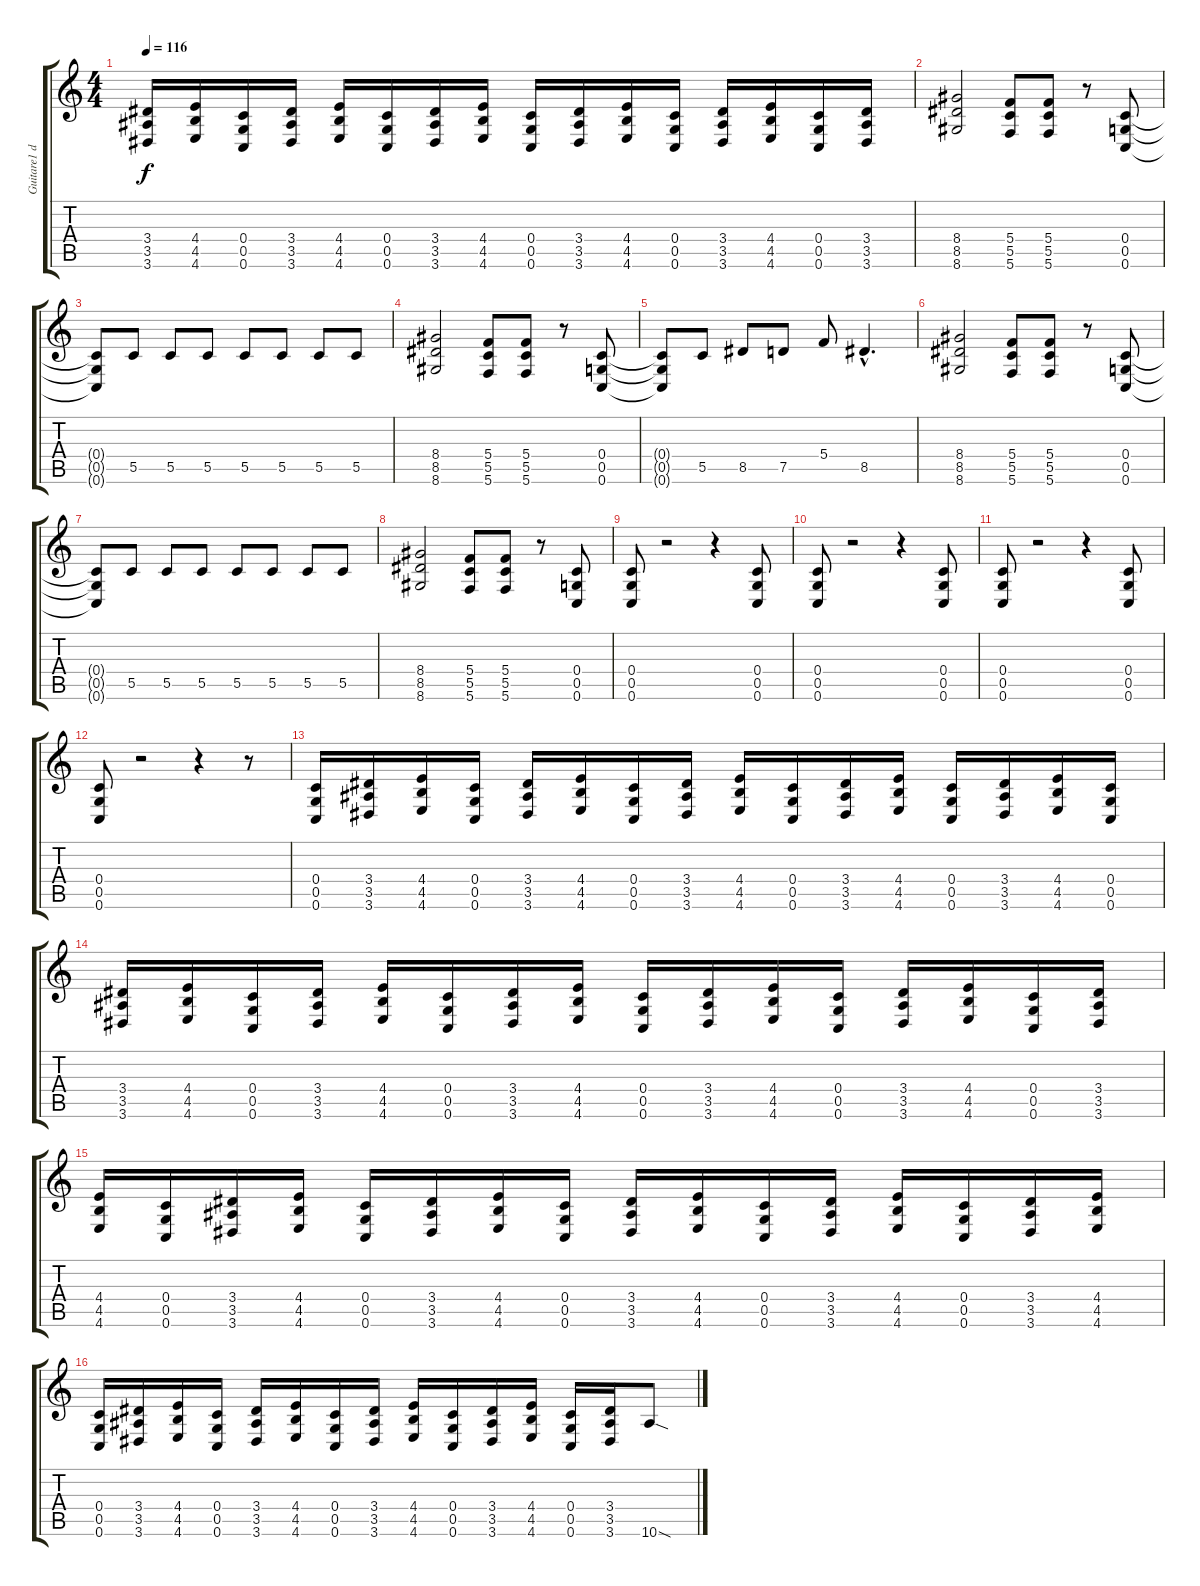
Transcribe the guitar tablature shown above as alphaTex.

\track ("Guitare1 dr-C" "Guitare1 d") {instrument distortionguitar}
\staff {score tabs}
\tuning (D4 A3 F3 C3 G2 C2) {hide}
\ts (4 4)
\tempo 116
\clef g2
\ks c
(3.4 3.5 3.6).16{dy f} (4.4 4.5 4.6).16 (0.4 0.5 0.6).16 (3.4 3.5 3.6).16 (4.4 4.5 4.6).16 (0.4 0.5 0.6).16 (3.4 3.5 3.6).16 (4.4 4.5 4.6).16 (0.4 0.5 0.6).16 (3.4 3.5 3.6).16 (4.4 4.5 4.6).16 (0.4 0.5 0.6).16 (3.4 3.5 3.6).16 (4.4 4.5 4.6).16 (0.4 0.5 0.6).16 (3.4 3.5 3.6).16 |
(8.4 8.5 8.6).2 (5.4 5.5 5.6).8 (5.4 5.5 5.6).8 r.8 (0.4 0.5 0.6).8 |
(0.4{t} 0.5{t} 0.6{t}).8 5.5.8 5.5.8 5.5.8 5.5.8 5.5.8 5.5.8 5.5.8 |
(8.4 8.5 8.6).2 (5.4 5.5 5.6).8 (5.4 5.5 5.6).8 r.8 (0.4 0.5 0.6).8 |
(0.4{t} 0.5{t} 0.6{t}).8 5.5.8 8.5.8 7.5.8 5.4.8 8.5{hac}.4{d} |
(8.4 8.5 8.6).2 (5.4 5.5 5.6).8 (5.4 5.5 5.6).8 r.8 (0.4 0.5 0.6).8 |
(0.4{t} 0.5{t} 0.6{t}).8 5.5.8 5.5.8 5.5.8 5.5.8 5.5.8 5.5.8 5.5.8 |
(8.4 8.5 8.6).2 (5.4 5.5 5.6).8 (5.4 5.5 5.6).8 r.8 (0.4 0.5 0.6).8 |
(0.4 0.5 0.6).8 r.2 r.4 (0.4 0.5 0.6).8 |
(0.4 0.5 0.6).8 r.2 r.4 (0.4 0.5 0.6).8 |
(0.4 0.5 0.6).8 r.2 r.4 (0.4 0.5 0.6).8 |
(0.4 0.5 0.6).8 r.2 r.4 r.8 |
(0.4 0.5 0.6).16 (3.4 3.5 3.6).16 (4.4 4.5 4.6).16 (0.4 0.5 0.6).16 (3.4 3.5 3.6).16 (4.4 4.5 4.6).16 (0.4 0.5 0.6).16 (3.4 3.5 3.6).16 (4.4 4.5 4.6).16 (0.4 0.5 0.6).16 (3.4 3.5 3.6).16 (4.4 4.5 4.6).16 (0.4 0.5 0.6).16 (3.4 3.5 3.6).16 (4.4 4.5 4.6).16 (0.4 0.5 0.6).16 |
(3.4 3.5 3.6).16 (4.4 4.5 4.6).16 (0.4 0.5 0.6).16 (3.4 3.5 3.6).16 (4.4 4.5 4.6).16 (0.4 0.5 0.6).16 (3.4 3.5 3.6).16 (4.4 4.5 4.6).16 (0.4 0.5 0.6).16 (3.4 3.5 3.6).16 (4.4 4.5 4.6).16 (0.4 0.5 0.6).16 (3.4 3.5 3.6).16 (4.4 4.5 4.6).16 (0.4 0.5 0.6).16 (3.4 3.5 3.6).16 |
(4.4 4.5 4.6).16 (0.4 0.5 0.6).16 (3.4 3.5 3.6).16 (4.4 4.5 4.6).16 (0.4 0.5 0.6).16 (3.4 3.5 3.6).16 (4.4 4.5 4.6).16 (0.4 0.5 0.6).16 (3.4 3.5 3.6).16 (4.4 4.5 4.6).16 (0.4 0.5 0.6).16 (3.4 3.5 3.6).16 (4.4 4.5 4.6).16 (0.4 0.5 0.6).16 (3.4 3.5 3.6).16 (4.4 4.5 4.6).16 |
(0.4 0.5 0.6).16 (3.4 3.5 3.6).16 (4.4 4.5 4.6).16 (0.4 0.5 0.6).16 (3.4 3.5 3.6).16 (4.4 4.5 4.6).16 (0.4 0.5 0.6).16 (3.4 3.5 3.6).16 (4.4 4.5 4.6).16 (0.4 0.5 0.6).16 (3.4 3.5 3.6).16 (4.4 4.5 4.6).16 (0.4 0.5 0.6).16 (3.4 3.5 3.6).16 10.6{sod}.8
